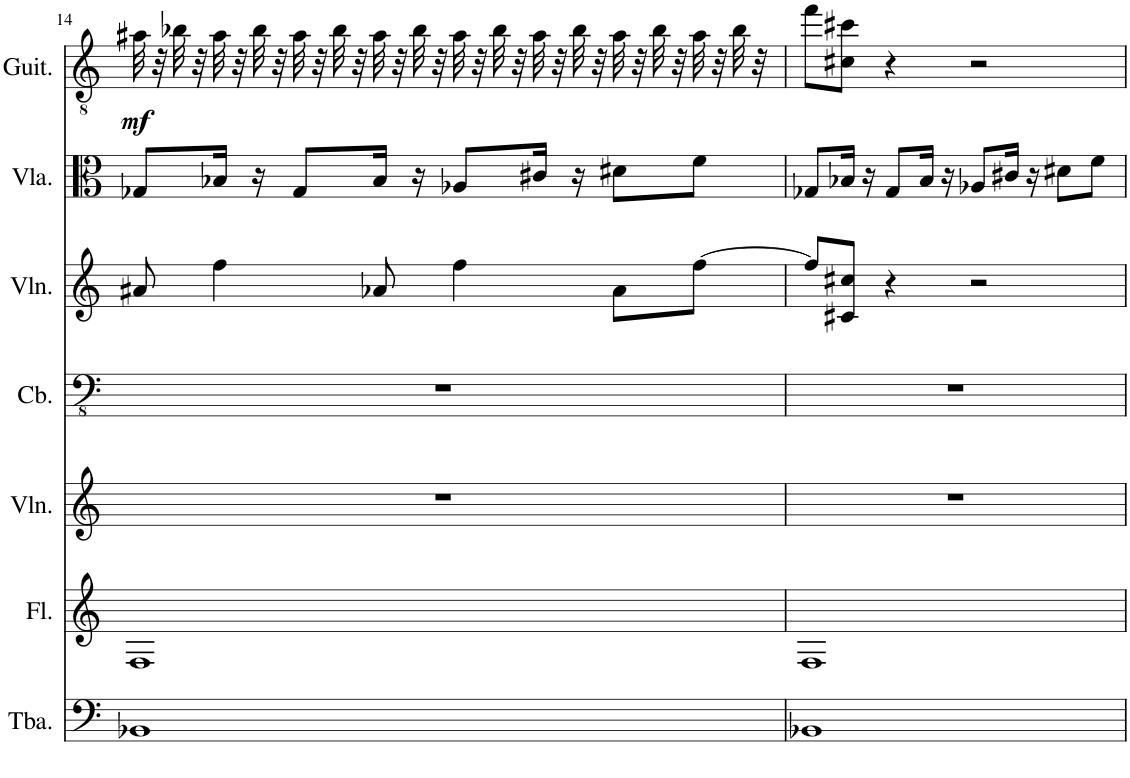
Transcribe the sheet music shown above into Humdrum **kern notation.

**kern	**kern	**kern	**kern	**kern	**kern	**kern	**dynam
*part7	*part6	*part5	*part4	*part3	*part2	*part1	*part1
*staff7	*staff6	*staff5	*staff4	*staff3	*staff2	*staff1	*staff1
*I"Tuba	*I"Flute	*I"Violin	*I"Contrabass	*I"Violin	*I"Viola	*I"Classical Guitar	*
*I'Tba.	*I'Fl.	*I'Vln.	*I'Cb.	*I'Vln.	*I'Vla.	*I'Guit.	*
!!LO:PB:g=z
*clefF4	*clefG2	*clefG2	*clefFv4	*clefG2	*clefC3	*clefGv2	*
*	*	*	*Trd7c12	*	*	*	*
*k[]	*k[]	*k[]	*k[]	*k[]	*k[]	*k[]	*
*M4/4	*M4/4	*M4/4	*M4/4	*M4/4	*M4/4	*M4/4	*
=14	=14	=14	=14	=14	=14	=14	=14
!	!	!	!	!	!	!	!LO:DY:b
1BB-X	1F	1r	1r	8a#X/	8G-X/L	32a#X\	mf
.	.	.	.	.	.	32r	.
.	.	.	.	.	.	32b-X\	.
.	.	.	.	.	.	32r	.
.	.	.	.	4ff\	16B-X/Jk	32a#\	.
.	.	.	.	.	.	32r	.
.	.	.	.	.	16r	32b-\	.
.	.	.	.	.	.	32r	.
.	.	.	.	.	8G-/L	32a#\	.
.	.	.	.	.	.	32r	.
.	.	.	.	.	.	32b-\	.
.	.	.	.	.	.	32r	.
.	.	.	.	8a-X/	16B-/Jk	32a#\	.
.	.	.	.	.	.	32r	.
.	.	.	.	.	16r	32b-\	.
.	.	.	.	.	.	32r	.
.	.	.	.	4ff\	8A-X/L	32a#\	.
.	.	.	.	.	.	32r	.
.	.	.	.	.	.	32b-\	.
.	.	.	.	.	.	32r	.
.	.	.	.	.	16c#X/Jk	32a#\	.
.	.	.	.	.	.	32r	.
.	.	.	.	.	16r	32b-\	.
.	.	.	.	.	.	32r	.
.	.	.	.	8a-\L	8d#X\L	32a#\	.
.	.	.	.	.	.	32r	.
.	.	.	.	.	.	32b-\	.
.	.	.	.	.	.	32r	.
.	.	.	.	[8ff\J	8f\J	32a#\	.
.	.	.	.	.	.	32r	.
.	.	.	.	.	.	32b-\	.
.	.	.	.	.	.	32r	.
=15	=15	=15	=15	=15	=15	=15	=15
1BB-X	1F	1r	1r	8ff/L]	8G-X/L	8ff\L	.
.	.	.	.	8c#X/ 8cc#X/J	16B-X/Jk	8c#X\ 8cc#X\J	.
.	.	.	.	.	16r	.	.
.	.	.	.	4r	8G-/L	4r	.
.	.	.	.	.	16B-/Jk	.	.
.	.	.	.	.	16r	.	.
.	.	.	.	2r	8A-X/L	2r	.
.	.	.	.	.	16c#X/Jk	.	.
.	.	.	.	.	16r	.	.
.	.	.	.	.	8d#X\L	.	.
.	.	.	.	.	8f\J	.	.
=	=	=	=	=	=	=	=
*-	*-	*-	*-	*-	*-	*-	*-
